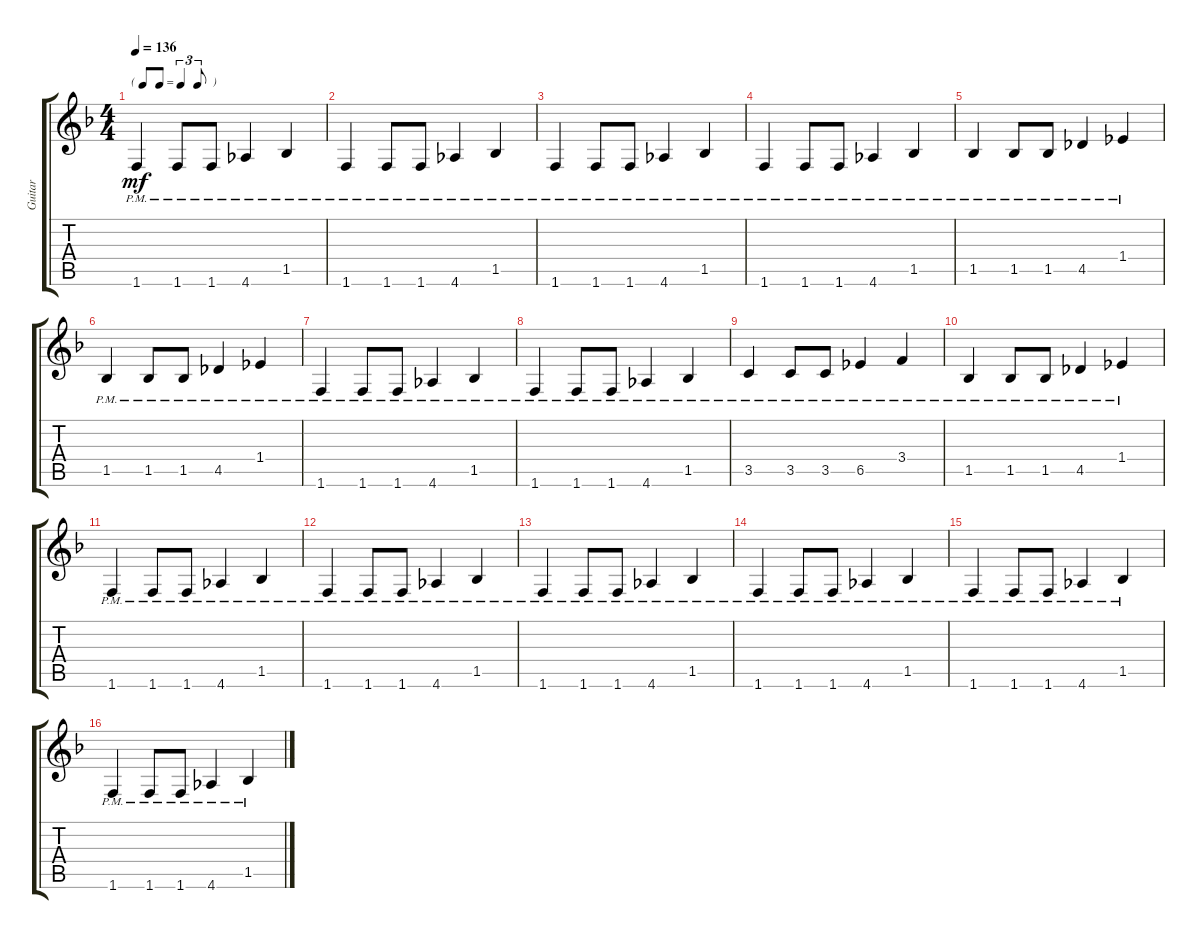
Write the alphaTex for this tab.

\track ("Guitar" "Guitar") {instrument overdrivenguitar}
\staff {score tabs}
\tuning (E4 B3 G3 D3 A2 E2) {hide}
\ts (4 4)
\tf triplet8th
\tempo 136
\clef g2
\ks f
1.6{pm}.4{dy mf} 1.6{pm}.8 1.6{pm}.8 4.6{pm}.4 1.5{pm}.4 |
1.6{pm}.4 1.6{pm}.8 1.6{pm}.8 4.6{pm}.4 1.5{pm}.4 |
1.6{pm}.4 1.6{pm}.8 1.6{pm}.8 4.6{pm}.4 1.5{pm}.4 |
1.6{pm}.4 1.6{pm}.8 1.6{pm}.8 4.6{pm}.4 1.5{pm}.4 |
1.5{pm}.4 1.5{pm}.8 1.5{pm}.8 4.5{pm}.4 1.4{pm}.4 |
1.5{pm}.4 1.5{pm}.8 1.5{pm}.8 4.5{pm}.4 1.4{pm}.4 |
1.6{pm}.4 1.6{pm}.8 1.6{pm}.8 4.6{pm}.4 1.5{pm}.4 |
1.6{pm}.4 1.6{pm}.8 1.6{pm}.8 4.6{pm}.4 1.5{pm}.4 |
3.5{pm}.4 3.5{pm}.8 3.5{pm}.8 6.5{pm}.4 3.4{pm}.4 |
1.5{pm}.4 1.5{pm}.8 1.5{pm}.8 4.5{pm}.4 1.4{pm}.4 |
1.6{pm}.4 1.6{pm}.8 1.6{pm}.8 4.6{pm}.4 1.5{pm}.4 |
1.6{pm}.4 1.6{pm}.8 1.6{pm}.8 4.6{pm}.4 1.5{pm}.4 |
1.6{pm}.4 1.6{pm}.8 1.6{pm}.8 4.6{pm}.4 1.5{pm}.4 |
1.6{pm}.4 1.6{pm}.8 1.6{pm}.8 4.6{pm}.4 1.5{pm}.4 |
1.6{pm}.4 1.6{pm}.8 1.6{pm}.8 4.6{pm}.4 1.5{pm}.4 |
1.6{pm}.4 1.6{pm}.8 1.6{pm}.8 4.6{pm}.4 1.5{pm}.4
